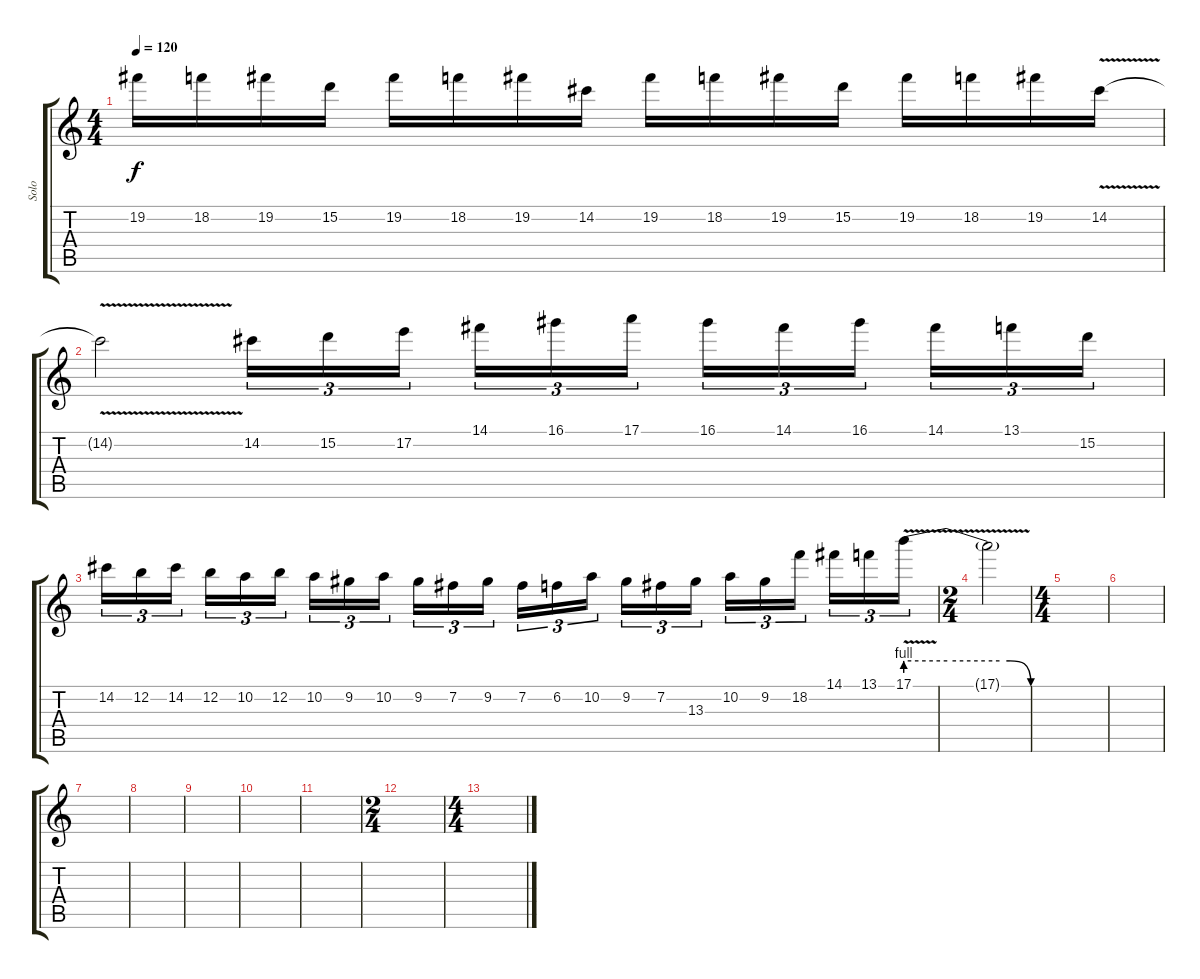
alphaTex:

\track ("Solo" "Solo") {instrument distortionguitar}
\staff {score tabs}
\tuning (E4 B3 G3 D3 A2 E2) {hide}
\ts (4 4)
\tempo 120
\clef g2
\ks c
19.2.16{dy f} 18.2.16 19.2.16 15.2.16 19.2.16 18.2.16 19.2.16 14.2.16 19.2.16 18.2.16 19.2.16 15.2.16 19.2.16 18.2.16 19.2.16 14.2{v}.16 |
14.2{t}.2 14.2.16{tu (3 2)} 15.2.16{tu (3 2)} 17.2.16{tu (3 2) beam splitsecondary} 14.1.16{tu (3 2)} 16.1.16{tu (3 2)} 17.1.16{tu (3 2)} 16.1.16{tu (3 2)} 14.1.16{tu (3 2)} 16.1.16{tu (3 2) beam splitsecondary} 14.1.16{tu (3 2)} 13.1.16{tu (3 2)} 15.2.16{tu (3 2)} |
14.2.16{tu (3 2)} 12.2.16{tu (3 2)} 14.2.16{tu (3 2) beam splitsecondary} 12.2.16{tu (3 2)} 10.2.16{tu (3 2)} 12.2.16{tu (3 2)} 10.2.16{tu (3 2)} 9.2.16{tu (3 2)} 10.2.16{tu (3 2) beam splitsecondary} 9.2.16{tu (3 2)} 7.2.16{tu (3 2)} 9.2.16{tu (3 2)} 7.2.16{tu (3 2)} 6.2.16{tu (3 2)} 10.2.16{tu (3 2) beam splitsecondary} 9.2.16{tu (3 2)} 7.2.16{tu (3 2)} 13.3.16{tu (3 2)} 10.2.16{tu (3 2)} 9.2.16{tu (3 2)} 18.2.16{tu (3 2) beam splitsecondary} 14.1.16{tu (3 2)} 13.1.16{tu (3 2)} 17.1{be (custom 0 4 20 4 38 4 45 4 50 4 60 0) v}.16{tu (3 2)} |
\ts (2 4)
17.1{t}.2 |
\ts (4 4)
|
|
|
|
|
|
|
\ts (2 4)
|
\ts (4 4)
